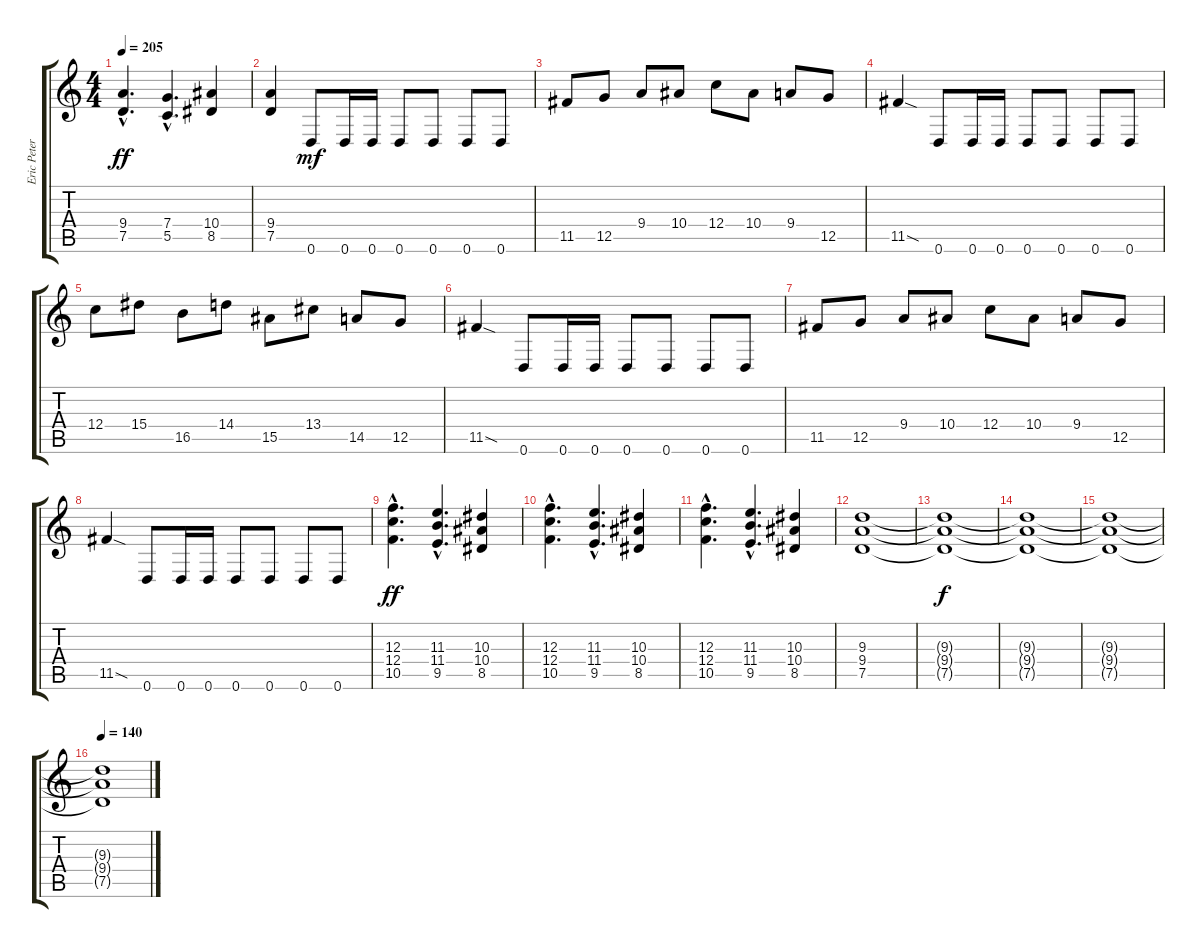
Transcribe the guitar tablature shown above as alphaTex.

\track ("Eric Peterson" "Eric Peter") {instrument distortionguitar}
\staff {score tabs}
\tuning (D4 A3 F3 C3 G2 D2) {hide}
\ts (4 4)
\tempo 205
\clef g2
\ks c
(9.4{hac} 7.5{hac}).4{d dy ff} (7.4{hac} 5.5{hac}).4{d} (10.4 8.5).4 |
(9.4 7.5).4 0.6.8{dy mf} 0.6.16 0.6.16 0.6.8 0.6.8 0.6.8 0.6.8 |
11.5.8 12.5.8 9.4.8 10.4.8 12.4.8 10.4.8 9.4.8 12.5.8 |
11.5{sod}.4 0.6.8 0.6.16 0.6.16 0.6.8 0.6.8 0.6.8 0.6.8 |
12.4.8 15.4.8 16.5.8 14.4.8 15.5.8 13.4.8 14.5.8 12.5.8 |
11.5{sod}.4 0.6.8 0.6.16 0.6.16 0.6.8 0.6.8 0.6.8 0.6.8 |
11.5.8 12.5.8 9.4.8 10.4.8 12.4.8 10.4.8 9.4.8 12.5.8 |
11.5{sod}.4 0.6.8 0.6.16 0.6.16 0.6.8 0.6.8 0.6.8 0.6.8 |
(12.3{hac} 12.4{hac} 10.5{hac}).4{d dy ff} (11.3{hac} 11.4{hac} 9.5{hac}).4{d} (10.3 10.4 8.5).4 |
(12.3{hac} 12.4{hac} 10.5{hac}).4{d} (11.3{hac} 11.4{hac} 9.5{hac}).4{d} (10.3 10.4 8.5).4 |
(12.3{hac} 12.4{hac} 10.5{hac}).4{d} (11.3{hac} 11.4{hac} 9.5{hac}).4{d} (10.3 10.4 8.5).4 |
(9.3 9.4 7.5).1 |
(9.3{t} 9.4{t} 7.5{t}).1{dy f} |
(9.3{t} 9.4{t} 7.5{t}).1 |
(9.3{t} 9.4{t} 7.5{t}).1 |
\tempo 140
(9.3{t} 9.4{t} 7.5{t}).1
